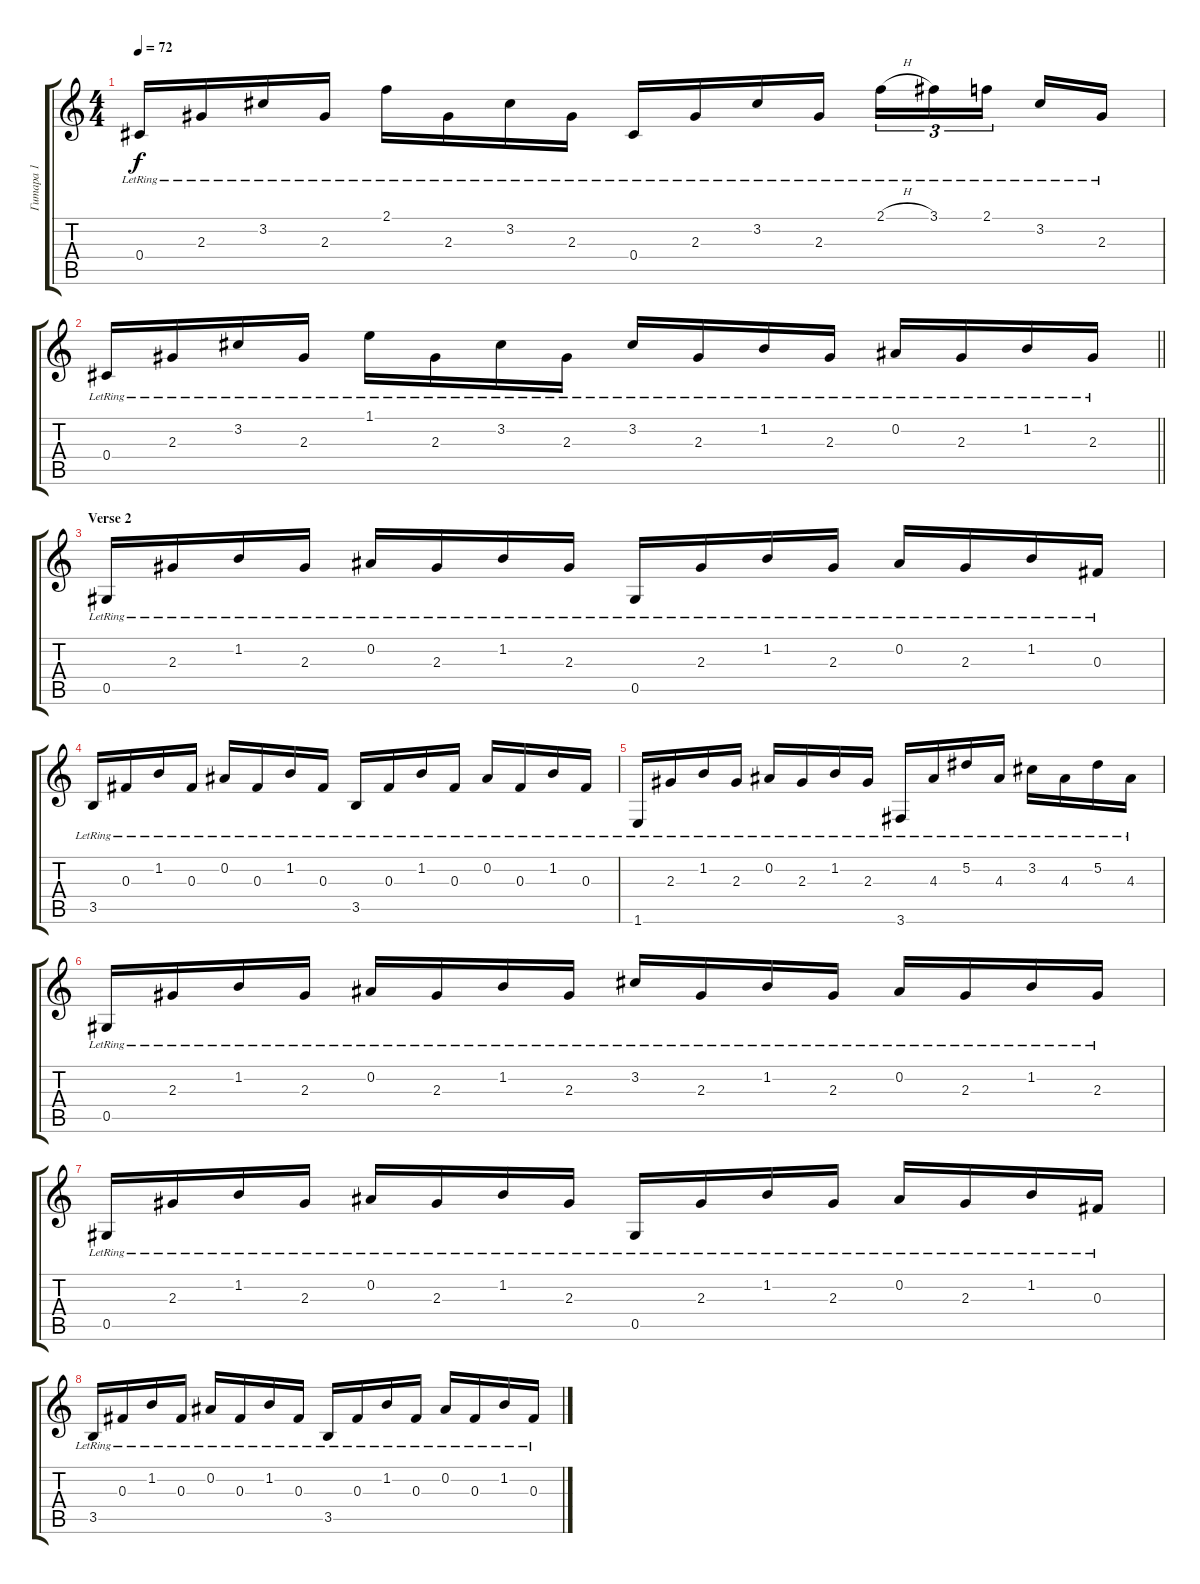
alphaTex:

\track ("Гитара 1" "Гитара 1") {instrument distortionguitar}
\staff {score tabs}
\tuning (Eb4 Bb3 Gb3 Db3 Ab2 Eb2) {hide}
\ts (4 4)
\tempo 72
\clef g2
\ks c
0.4{lr}.16{dy f} 2.3{lr}.16 3.2{lr}.16 2.3{lr}.16 2.1{lr}.16 2.3{lr}.16 3.2{lr}.16 2.3{lr}.16 0.4{lr}.16 2.3{lr}.16 3.2{lr}.16 2.3{lr}.16 2.1{h lr}.16{tu (3 2)} 3.1{lr}.16{tu (3 2)} 2.1{lr}.16{tu (3 2) beam splitsecondary} 3.2{lr}.16 2.3{lr}.16 |
\barLineRight lightlight
0.4{lr}.16 2.3{lr}.16 3.2{lr}.16 2.3{lr}.16 1.1{lr}.16 2.3{lr}.16 3.2{lr}.16 2.3{lr}.16 3.2{lr}.16 2.3{lr}.16 1.2{lr}.16 2.3{lr}.16 0.2{lr}.16 2.3{lr}.16 1.2{lr}.16 2.3{lr}.16 |
\section ("" "Verse 2")
0.5{lr}.16 2.3{lr}.16 1.2{lr}.16 2.3{lr}.16 0.2{lr}.16 2.3{lr}.16 1.2{lr}.16 2.3{lr}.16 0.5{lr}.16 2.3{lr}.16 1.2{lr}.16 2.3{lr}.16 0.2{lr}.16 2.3{lr}.16 1.2{lr}.16 0.3{lr}.16 |
3.5{lr}.16 0.3{lr}.16 1.2{lr}.16 0.3{lr}.16 0.2{lr}.16 0.3{lr}.16 1.2{lr}.16 0.3{lr}.16 3.5{lr}.16 0.3{lr}.16 1.2{lr}.16 0.3{lr}.16 0.2{lr}.16 0.3{lr}.16 1.2{lr}.16 0.3{lr}.16 |
1.6{lr}.16 2.3{lr}.16 1.2{lr}.16 2.3{lr}.16 0.2{lr}.16 2.3{lr}.16 1.2{lr}.16 2.3{lr}.16 3.6{lr}.16 4.3{lr}.16 5.2{lr}.16 4.3{lr}.16 3.2{lr}.16 4.3{lr}.16 5.2{lr}.16 4.3{lr}.16 |
0.5{lr}.16 2.3{lr}.16 1.2{lr}.16 2.3{lr}.16 0.2{lr}.16 2.3{lr}.16 1.2{lr}.16 2.3{lr}.16 3.2{lr}.16 2.3{lr}.16 1.2{lr}.16 2.3{lr}.16 0.2{lr}.16 2.3{lr}.16 1.2{lr}.16 2.3{lr}.16 |
0.5{lr}.16 2.3{lr}.16 1.2{lr}.16 2.3{lr}.16 0.2{lr}.16 2.3{lr}.16 1.2{lr}.16 2.3{lr}.16 0.5{lr}.16 2.3{lr}.16 1.2{lr}.16 2.3{lr}.16 0.2{lr}.16 2.3{lr}.16 1.2{lr}.16 0.3{lr}.16 |
3.5{lr}.16 0.3{lr}.16 1.2{lr}.16 0.3{lr}.16 0.2{lr}.16 0.3{lr}.16 1.2{lr}.16 0.3{lr}.16 3.5{lr}.16 0.3{lr}.16 1.2{lr}.16 0.3{lr}.16 0.2{lr}.16 0.3{lr}.16 1.2{lr}.16 0.3{lr}.16
